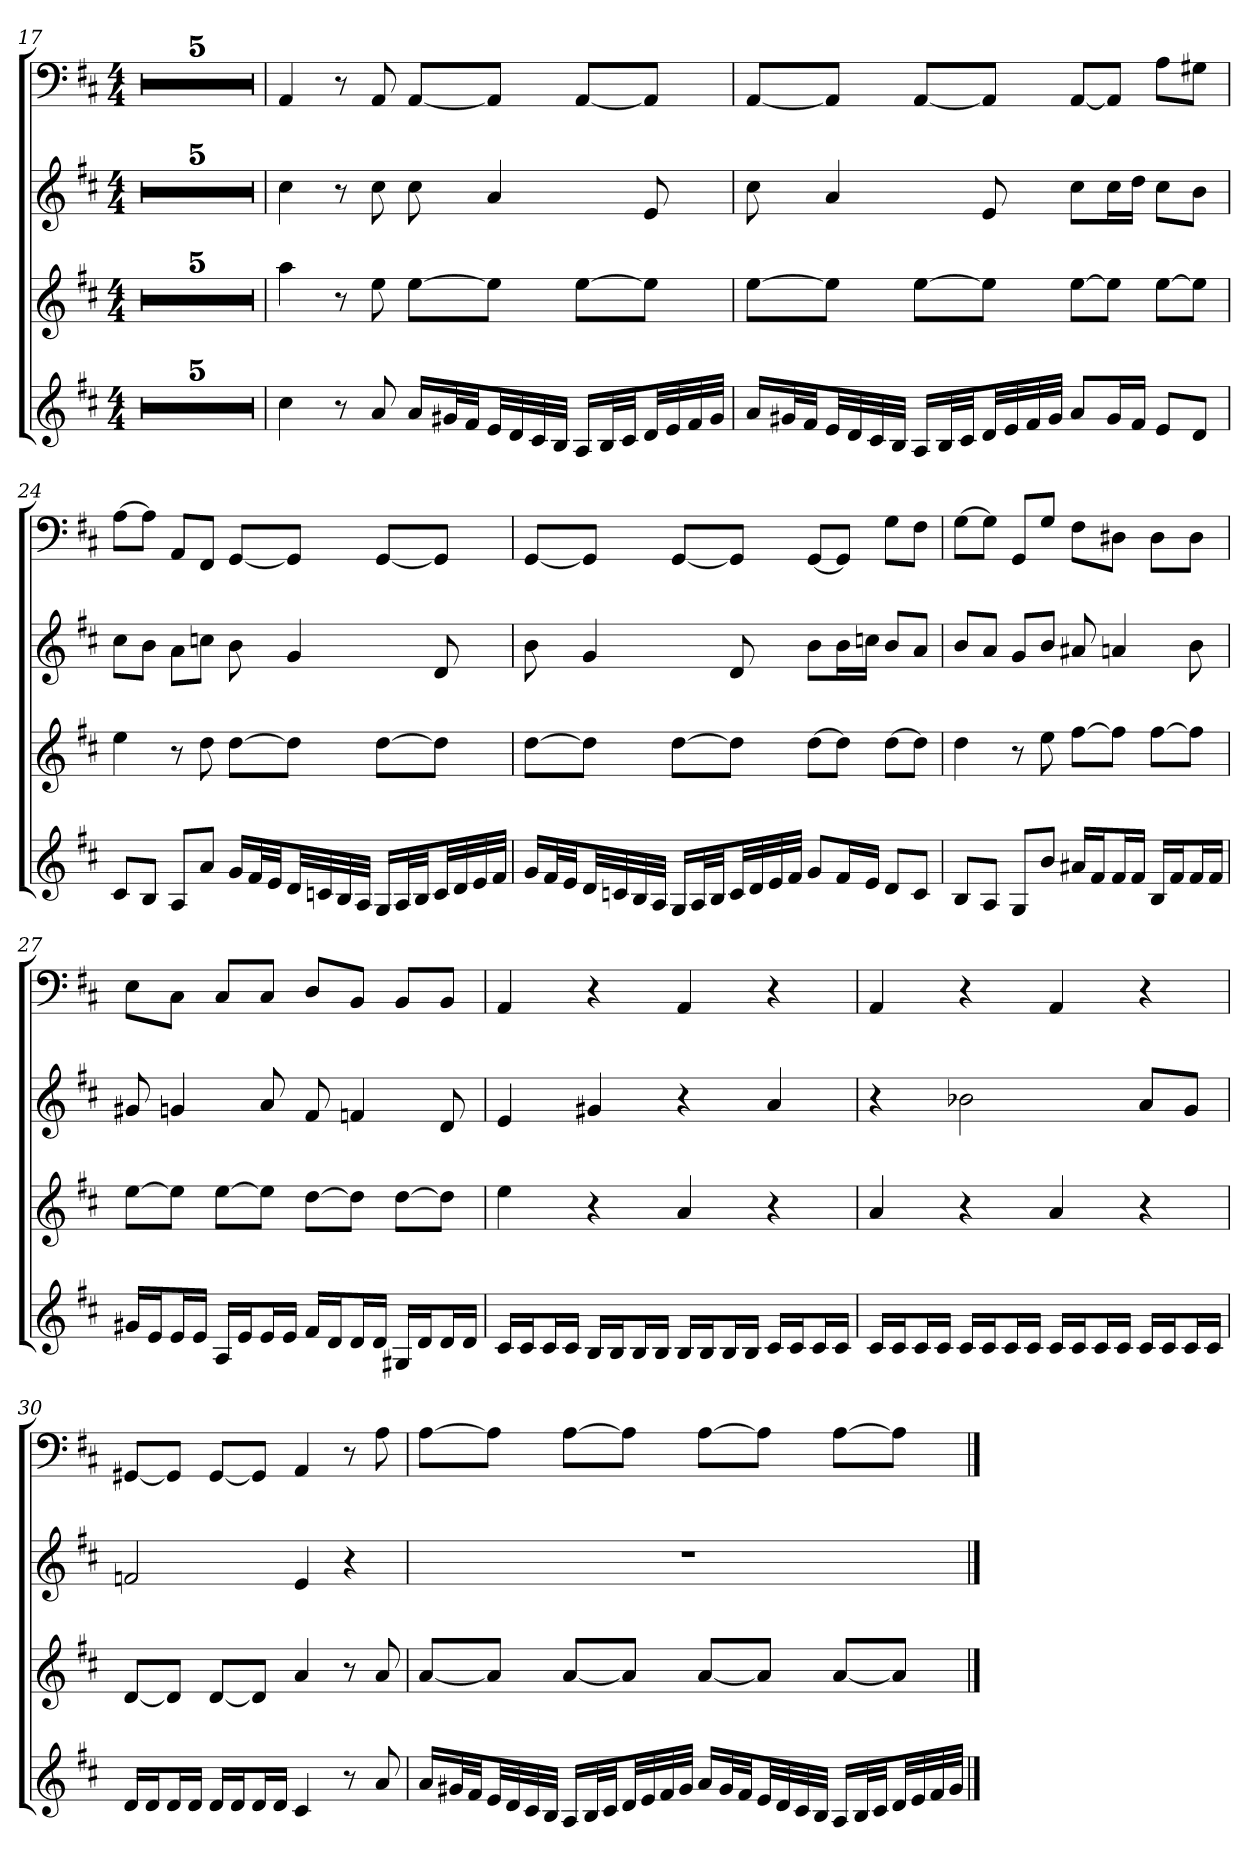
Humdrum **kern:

**kern	**kern	**kern	**kern
*part4	*part3	*part2	*part1
*staff4	*staff3	*staff2	*staff1
*	*	*	*clefF4
*k[f#c#]	*k[f#c#]	*k[f#c#]	*k[f#c#]
*D:	*D:	*D:	*D:
*M4/4	*M4/4	*M4/4	*M4/4
=17	=17	=17	=17
1r	1r	1r	1r
=18	=18	=18	=18
1r	1r	1r	1r
=19	=19	=19	=19
1r	1r	1r	1r
=20	=20	=20	=20
1r	1r	1r	1r
=21	=21	=21	=21
1r	1r	1r	1r
=22	=22	=22	=22
4cc#	4aa	4cc#	4AA
8r	8r	8r	8r
8a	8ee	8cc#	8AA
16aLL	[8eeL	8cc#	[8AA/L
32g#XL	.	.	.
32f#JJ	.	.	.
32eLL	8eeJ]	4a	8AA/J]
32d	.	.	.
32c#	.	.	.
32BJJJ	.	.	.
16ALL	[8eeL	.	[8AA/L
32BL	.	.	.
32c#JJ	.	.	.
32dLL	8eeJ]	8e	8AA/J]
32e	.	.	.
32f#	.	.	.
32g#JJJ	.	.	.
=23	=23	=23	=23
16aLL	[8eeL	8cc#	[8AA/L
32g#XL	.	.	.
32f#JJ	.	.	.
32eLL	8eeJ]	4a	8AA/J]
32d	.	.	.
32c#	.	.	.
32BJJJ	.	.	.
16ALL	[8eeL	.	[8AA/L
32BL	.	.	.
32c#JJ	.	.	.
32dLL	8eeJ]	8e	8AA/J]
32e	.	.	.
32f#	.	.	.
32g#JJJ	.	.	.
8aL	[8eeL	8cc#L	[8AA/L
16g#L	8eeJ]	16cc#L	8AA/J]
16f#JJ	.	16ddJJ	.
8eL	[8eeL	8cc#L	8A\L
8dJ	8eeJ]	8bJ	8G#X\J
=24	=24	=24	=24
8c#L	4ee	8cc#L	[8A\L
8BJ	.	8bJ	8A\J]
8AL	8r	8aL	8AA/L
8aJ	8dd	8ccnJ	8FF#/J
16gLL	[8ddL	8b	[8GG/L
32f#L	.	.	.
32eJJ	.	.	.
32dLL	8ddJ]	4g	8GG/J]
32cn	.	.	.
32B	.	.	.
32AJJJ	.	.	.
16GLL	[8ddL	.	[8GG/L
32AL	.	.	.
32BJJ	.	.	.
32cLL	8ddJ]	8d	8GG/J]
32d	.	.	.
32e	.	.	.
32f#JJJ	.	.	.
=25	=25	=25	=25
16gLL	[8ddL	8b	[8GG/L
32f#L	.	.	.
32eJJ	.	.	.
32dLL	8ddJ]	4g	8GG/J]
32cn	.	.	.
32B	.	.	.
32AJJJ	.	.	.
16GLL	[8ddL	.	[8GG/L
32AL	.	.	.
32BJJ	.	.	.
32cLL	8ddJ]	8d	8GG/J]
32d	.	.	.
32e	.	.	.
32f#JJJ	.	.	.
8gL	[8ddL	8bL	[8GG/L
16f#L	8ddJ]	16bL	8GG/J]
16eJJ	.	16ccnJJ	.
8dL	[8ddL	8bL	8G\L
8cJ	8ddJ]	8aJ	8F#\J
=26	=26	=26	=26
8BL	4dd	8bL	[8G\L
8AJ	.	8aJ	8G\J]
8GL	8r	8gL	8GG/L
8bJ	8ee	8bJ	8G/J
16a#XLL	[8ff#L	8a#X	8F#\L
16f#J	.	.	.
16f#L	8ff#J]	4an	8D#X\J
16f#JJ	.	.	.
16BLL	[8ff#L	.	8D#\L
16f#J	.	.	.
16f#L	8ff#J]	8b	8D#\J
16f#JJ	.	.	.
=27	=27	=27	=27
16g#XLL	[8eeL	8g#X	8E\L
16eJ	.	.	.
16eL	8eeJ]	4gn	8C#\J
16eJJ	.	.	.
16ALL	[8eeL	.	8C#/L
16eJ	.	.	.
16eL	8eeJ]	8a	8C#/J
16eJJ	.	.	.
16f#LL	[8ddL	8f#	8D/L
16dJ	.	.	.
16dL	8ddJ]	4fn	8BB/J
16dJJ	.	.	.
16G#XLL	[8ddL	.	8BB/L
16dJ	.	.	.
16dL	8ddJ]	8d	8BB/J
16dJJ	.	.	.
=28	=28	=28	=28
16c#LL	4ee	4e	4AA
16c#J	.	.	.
16c#L	.	.	.
16c#JJ	.	.	.
16BLL	4r	4g#X	4r
16BJ	.	.	.
16BL	.	.	.
16BJJ	.	.	.
16BLL	4a	4r	4AA
16BJ	.	.	.
16BL	.	.	.
16BJJ	.	.	.
16c#LL	4r	4a	4r
16c#J	.	.	.
16c#L	.	.	.
16c#JJ	.	.	.
=29	=29	=29	=29
16c#LL	4a	4r	4AA
16c#J	.	.	.
16c#L	.	.	.
16c#JJ	.	.	.
16c#LL	4r	2b-X	4r
16c#J	.	.	.
16c#L	.	.	.
16c#JJ	.	.	.
16c#LL	4a	.	4AA
16c#J	.	.	.
16c#L	.	.	.
16c#JJ	.	.	.
16c#LL	4r	8aL	4r
16c#J	.	.	.
16c#L	.	8gJ	.
16c#JJ	.	.	.
=30	=30	=30	=30
16dLL	[8dL	2fn	[8GG#X/L
16dJ	.	.	.
16dL	8dJ]	.	8GG#/J]
16dJJ	.	.	.
16dLL	[8dL	.	[8GG#/L
16dJ	.	.	.
16dL	8dJ]	.	8GG#/J]
16dJJ	.	.	.
4c#	4a	4e	4AA
8r	8r	4r	8r
8a	8a	.	8A
=31	=31	=31	=31
16aLL	[8aL	1r	[8A\L
32g#XL	.	.	.
32f#JJ	.	.	.
32eLL	8aJ]	.	8A\J]
32d	.	.	.
32c#	.	.	.
32BJJJ	.	.	.
16ALL	[8aL	.	[8A\L
32BL	.	.	.
32c#JJ	.	.	.
32dLL	8aJ]	.	8A\J]
32e	.	.	.
32f#	.	.	.
32g#JJJ	.	.	.
16aLL	[8aL	.	[8A\L
32g#L	.	.	.
32f#JJ	.	.	.
32eLL	8aJ]	.	8A\J]
32d	.	.	.
32c#	.	.	.
32BJJJ	.	.	.
16ALL	[8aL	.	[8A\L
32BL	.	.	.
32c#JJ	.	.	.
32dLL	8aJ]	.	8A\J]
32e	.	.	.
32f#	.	.	.
32g#JJJ	.	.	.
==	==	==	==
*-	*-	*-	*-
